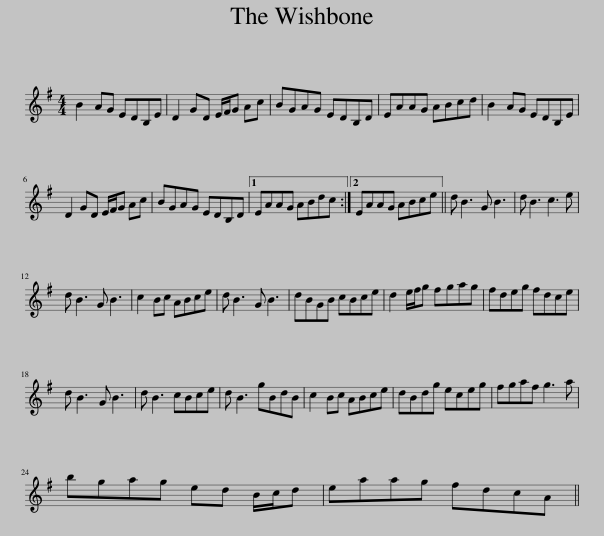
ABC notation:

X:1
L:1/8
M:4/4
I:linebreak $
K:G
V:1 treble
V:1
 B2 AG EDB,E | D2 GD E/F/G Ac | BGAG EDB,D | EAAG ABcd | B2 AG EDB,E |$ %5
 D2 GD E/F/G Ac | BGAG EDB,D |1 EAAG ABdc :|2 EAAG ABce || d B3 G B3 | %10
 d B3 c3 e |$ d B3 G B3 | c2 Bc ABce | d B3 G B3 | dBGB cBce | %15
 d2 e/f/g fgag | fdeg fdce |$ d B3 G B3 | d B3 cBce | d B3 gBdB | %20
 c2 Bc ABce | dBdg eceg | fgaf g3 a |$ bgag ed B/c/d | eaag fdcA || %25
